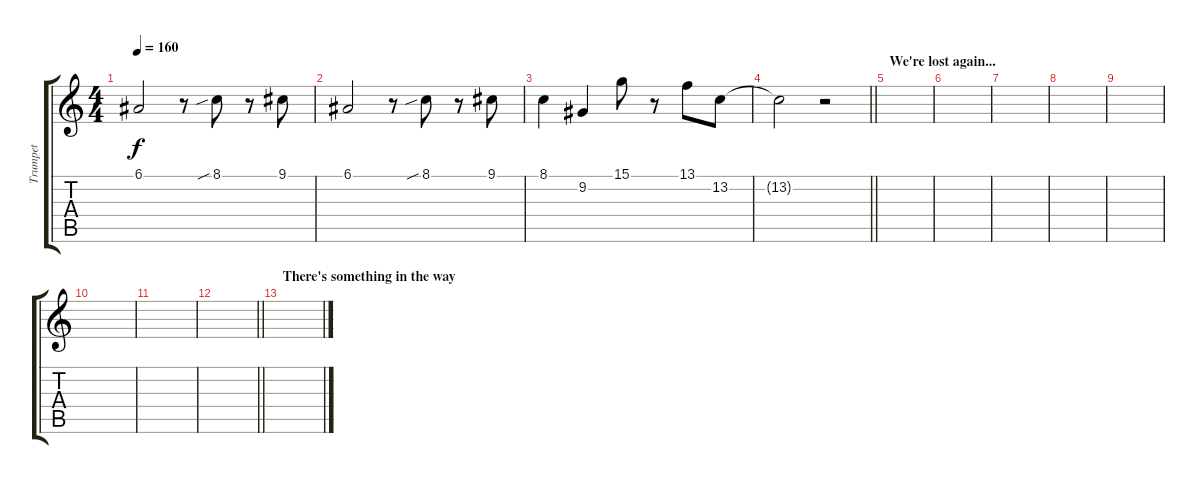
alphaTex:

\track ("Trumpet" "Trumpet") {instrument trumpet}
\staff {score tabs}
\tuning (E4 B3 G3 D3 A2 E2) {hide}
\ts (4 4)
\tempo 160
\clef g2
\ks c
6.1.2{dy f} r.8 8.1{sib}.8 r.8 9.1.8 |
6.1.2 r.8 8.1{sib}.8 r.8 9.1.8 |
8.1.4 9.2.4 15.1.8 r.8 13.1.8 13.2.8 |
\barLineRight lightlight
13.2{t}.2 r.2 |
\section ("" "We're lost again...")
|
|
|
|
|
|
|
\barLineRight lightlight
|
\section ("" "There's something in the way")
